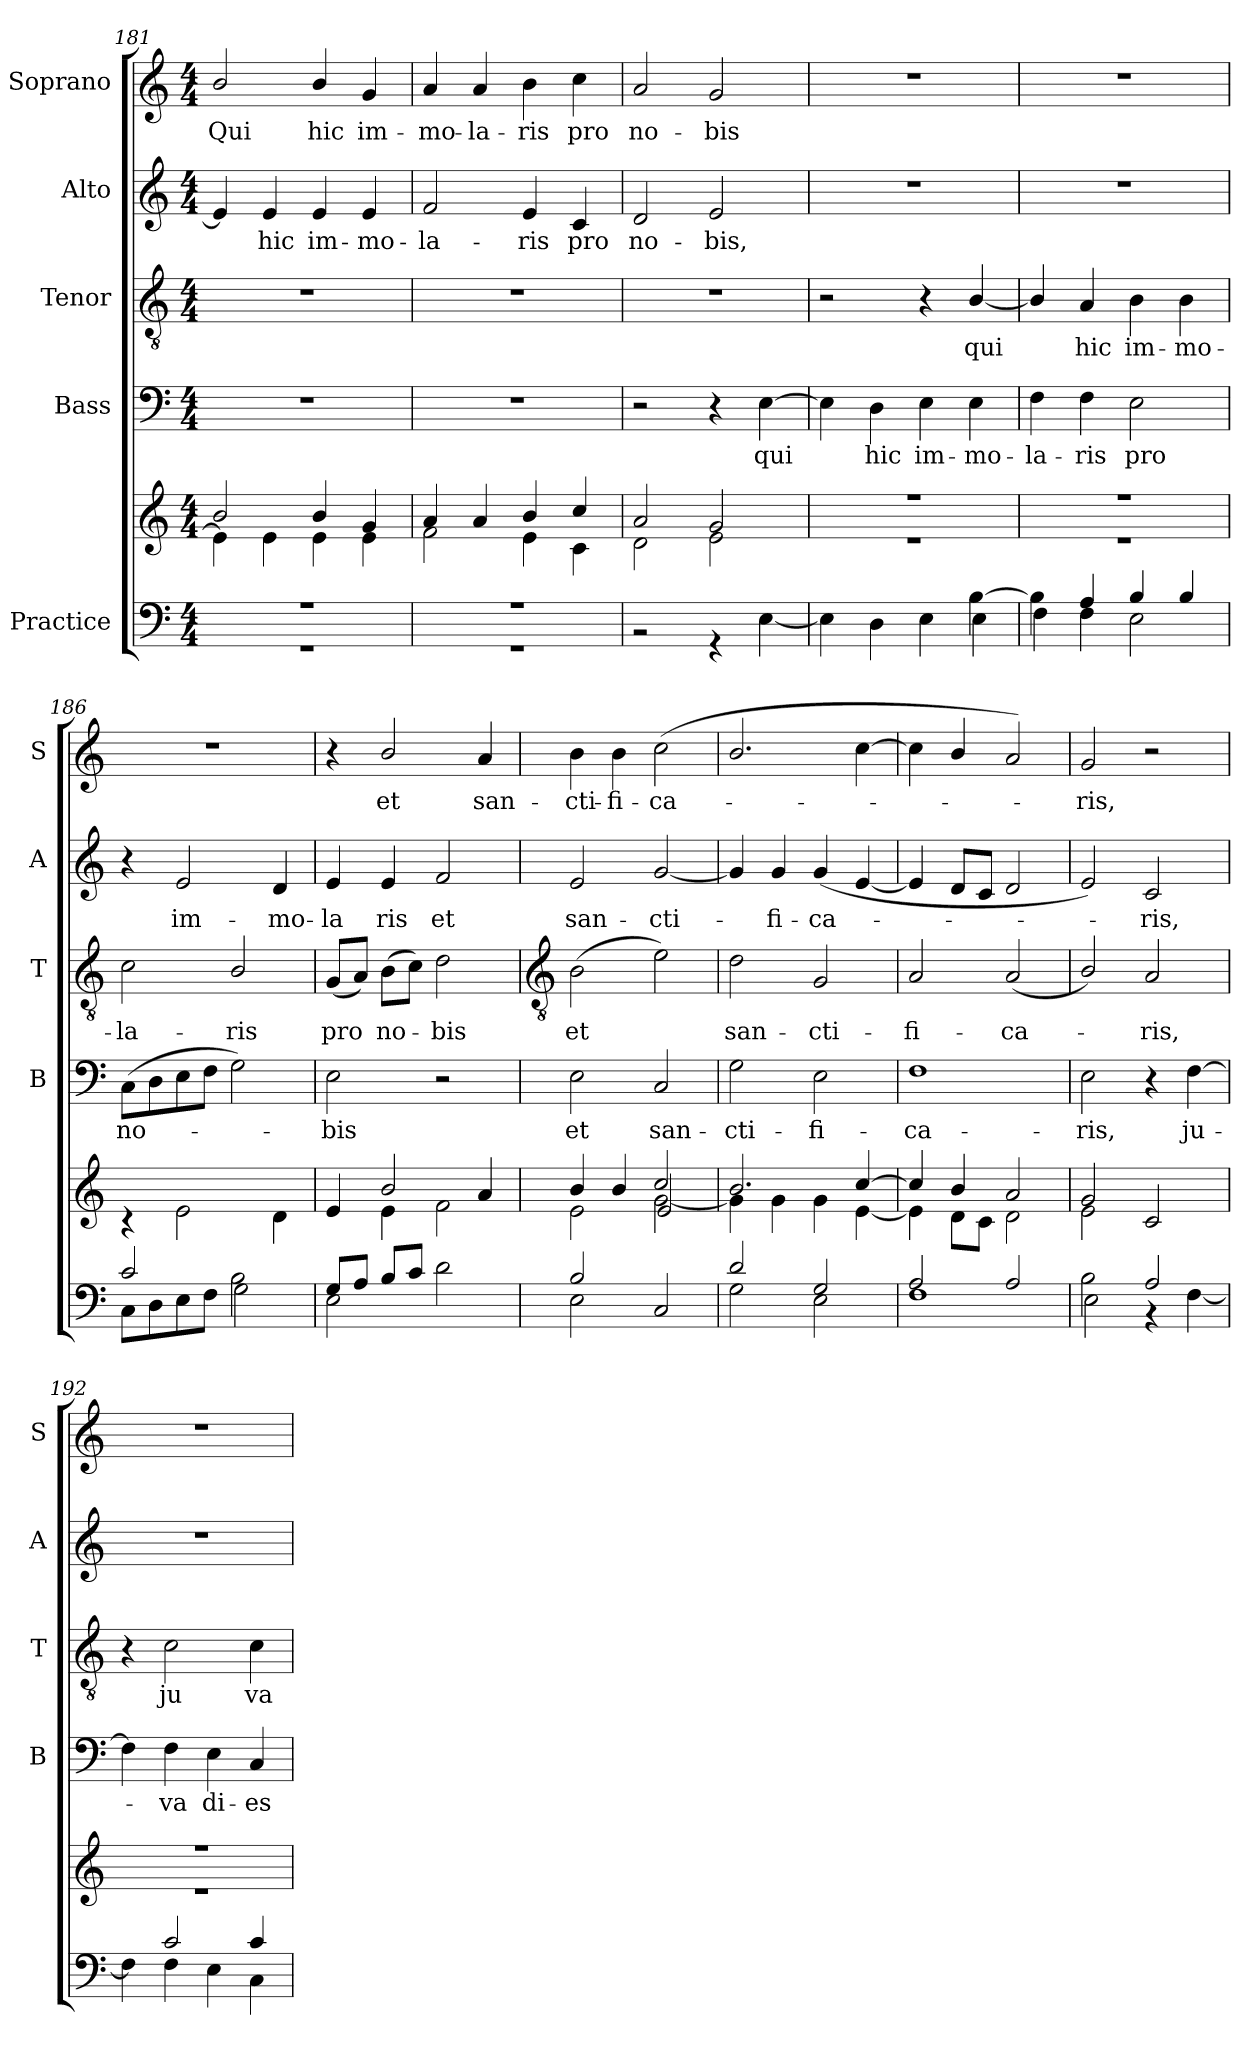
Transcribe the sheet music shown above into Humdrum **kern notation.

**kern	**kern	**kern	**text	**kern	**text	**kern	**text	**kern	**text
*part5	*part5	*part4	*part4	*part3	*part3	*part2	*part2	*part1	*part1
*staff6	*staff5	*staff4	*staff4	*staff3	*staff3	*staff2	*staff2	*staff1	*staff1
*I"Practice	*	*I"Bass	*	*I"Tenor	*	*I"Alto	*	*I"Soprano	*
*	*	*I'B	*	*I'T	*	*I'A	*	*I'S	*
*clefF4	*clefG2	*clefF4	*	*clefGv2	*	*clefG2	*	*clefG2	*
*k[]	*k[]	*k[]	*	*k[]	*	*k[]	*	*k[]	*
*C:	*C:	*C:	*	*C:	*	*C:	*	*C:	*
*M4/4	*M4/4	*M4/4	*	*M4/4	*	*M4/4	*	*M4/4	*
=181	=181	=181	=181	=181	=181	=181	=181	=181	=181
*^	*^	*	*	*	*	*	*	*	*
!	!	!	!	!	!	!	!	!	!	!	!LO:LY:b
1r	1r	2b/	4e\]	1r	.	1r	.	4e]	.	2b/	Qui
!	!	!	!	!	!	!	!	!	!LO:LY:b	!	!
.	.	.	4e\	.	.	.	.	4e	hic	.	.
!	!	!	!	!	!	!	!	!	!LO:LY:b	!	!LO:LY:b
.	.	4b/	4e	.	.	.	.	4e	im-	4b/	hic
!	!	!	!	!	!	!	!	!	!LO:LY:b	!	!LO:LY:b
.	.	4g	4e	.	.	.	.	4e	-mo-	4g	im-
=182	=182	=182	=182	=182	=182	=182	=182	=182	=182	=182	=182
!	!	!	!	!	!	!	!	!	!LO:LY:b	!	!LO:LY:b
1r	1r	4a	2f\	1r	.	1r	.	2f	-la-	4a	-mo-
!	!	!	!	!	!	!	!	!	!	!	!LO:LY:b
.	.	4a	.	.	.	.	.	.	.	4a	-la-
!	!	!	!	!	!	!	!	!	!LO:LY:b	!	!LO:LY:b
.	.	4b/	4e	.	.	.	.	4e	-ris	4b	-ris
!	!	!	!	!	!	!	!	!	!LO:LY:b	!	!LO:LY:b
.	.	4cc/	4c	.	.	.	.	4c	pro	4cc	pro
=183	=183	=183	=183	=183	=183	=183	=183	=183	=183	=183	=183
!	!	!	!	!	!	!	!	!	!LO:LY:b	!	!LO:LY:b
1ryy	2r	2a	2d	2r	.	1r	.	2d	no-	2a	no-
!	!	!	!	!	!	!	!	!	!LO:LY:b	!	!LO:LY:b
.	4r	2g	2e	4r	.	.	.	2e	-bis,	2g	-bis
!	!	!	!	!	!LO:LY:b	!	!	!	!	!	!
.	[4E	.	.	[4E	qui	.	.	.	.	.	.
=184	=184	=184	=184	=184	=184	=184	=184	=184	=184	=184	=184
2ryy	4E]	1r	1r	4E]	.	2r	.	1r	.	1r	.
!	!	!	!	!	!LO:LY:b	!	!	!	!	!	!
.	4D	.	.	4D	hic	.	.	.	.	.	.
!	!	!	!	!	!LO:LY:b	!	!	!	!	!	!
4ryy	4E	.	.	4E	im-	4r	.	.	.	.	.
!	!	!	!	!	!LO:LY:b	!	!LO:LY:b	!	!	!	!
[4B\	4E	.	.	4E	-mo-	[4B/	qui	.	.	.	.
=185	=185	=185	=185	=185	=185	=185	=185	=185	=185	=185	=185
!	!	!	!	!	!LO:LY:b	!	!	!	!	!	!
4B\]	4F	1r	1r	4F	-la-	4B/]	.	1r	.	1r	.
!	!	!	!	!	!LO:LY:b	!	!LO:LY:b	!	!	!	!
4A	4F	.	.	4F	-ris	4A	hic	.	.	.	.
!	!	!	!	!	!LO:LY:b	!	!LO:LY:b	!	!	!	!
4B/	2E	.	.	2E	pro	4B	im-	.	.	.	.
!	!	!	!	!	!	!	!LO:LY:b	!	!	!	!
4B/	.	.	.	.	.	4B	-mo-	.	.	.	.
=186	=186	=186	=186	=186	=186	=186	=186	=186	=186	=186	=186
!	!	!	!	!	!LO:LY:b	!	!LO:LY:b	!	!	!	!
2c/	8CL	1ryy	4r	(>8CL	no-	2c	-la-	4r	.	1r	.
.	8D	.	.	8D	.	.	.	.	.	.	.
!	!	!	!	!	!	!	!	!	!LO:LY:b	!	!
.	8E	.	2e	8E	.	.	.	2e	im-	.	.
.	8FJ	.	.	8FJ	.	.	.	.	.	.	.
!	!	!	!	!	!	!	!LO:LY:b	!	!	!	!
2B\	2G	.	.	2G)	.	2B/	-ris	.	.	.	.
!	!	!	!	!	!	!	!	!	!LO:LY:b	!	!
.	.	.	4d	.	.	.	.	4d	-mo-	.	.
=187	=187	=187	=187	=187	=187	=187	=187	=187	=187	=187	=187
!	!	!	!	!	!LO:LY:b	!	!LO:LY:b	!	!LO:LY:b	!	!
8G/L	2E	4ryy	4e	2E	bis	(<8GL	pro	4e	-la	4r	.
8A/J	.	.	.	.	.	8AJ)	.	.	.	.	.
!	!	!	!	!	!	!	!LO:LY:b	!	!LO:LY:b	!	!LO:LY:b
8B/L	.	2b/	4e\	.	.	(>8BL	no-	4e	ris	2b/	et
8c/J	.	.	.	.	.	8cJ)	.	.	.	.	.
!	!	!	!	!	!	!	!LO:LY:b	!	!LO:LY:b	!	!
2d	2ryy	.	2f\	2r	.	2d	bis	2f	et	.	.
!	!	!	!	!	!	!	!	!	!	!	!LO:LY:b
.	.	4a	.	.	.	.	.	.	.	4a	san-
*	*	*v	*v	*	*	*	*	*	*	*	*
!!LO:LB:g=z
=188	=188	=188	=188	=188	=188	=188	=188	=188	=188	=188
*	*	*	*	*	*clefGv2	*	*	*	*	*
*	*	*^	*	*	*	*	*	*	*	*
*	*	*	*^	*	*	*	*	*	*	*	*
!	!	!	!	!	!	!LO:LY:b	!	!LO:LY:b	!	!LO:LY:b	!	!LO:LY:b
2B	2E	4b/	2e\	2ryy	2E	et	(>2B	et	2e	san-	4b	-cti-
!	!	!	!	!	!	!	!	!	!	!	!	!LO:LY:b
.	.	4b/	.	.	.	.	.	.	.	.	4b	-fi-
!	!	!	!	!	!	!LO:LY:b	!	!	!	!LO:LY:b	!	!LO:LY:b
2ryy	2C	2cc/	[2g	2e	2C	san-	2e)	.	[2g	-cti-	(<2cc	-ca-
=189	=189	=189	=189	=189	=189	=189	=189	=189	=189	=189	=189	=189
!	!	!	!	!	!	!LO:LY:b	!	!LO:LY:b	!	!	!	!
*	*	*	*v	*v	*	*	*	*	*	*	*	*
2d	2G	2.b/	4g\]	2G	-cti-	2d	san-	4g]	.	2.b/	.
!	!	!	!	!	!	!	!	!	!LO:LY:b	!	!
.	.	.	4g\	.	.	.	.	4g	fi-	.	.
!	!	!	!	!	!LO:LY:b	!	!LO:LY:b	!	!LO:LY:b	!	!
2G	2E	.	4g\	2E	-fi-	2G	-cti-	(<4g	-ca-	.	.
.	.	[4cc/	[4e	.	.	.	.	[4e	.	[4cc	.
=190	=190	=190	=190	=190	=190	=190	=190	=190	=190	=190	=190
!	!	!	!	!	!LO:LY:b	!	!LO:LY:b	!	!	!	!
2A/	1F	4cc/]	4e]	1F	-ca-	2A	-fi-	4e]	.	4cc]	.
.	.	4b/	8d\L	.	.	.	.	8dL	.	4b/	.
.	.	.	8c\J	.	.	.	.	8cJ	.	.	.
!	!	!	!	!	!	!	!LO:LY:b	!	!	!	!
2A/	.	2a	2d	.	.	(<2A	-ca-	2d	.	2a)	.
=191	=191	=191	=191	=191	=191	=191	=191	=191	=191	=191	=191
!	!	!	!	!	!LO:LY:b	!	!	!	!	!	!LO:LY:b
2B\	2E	2g	2e	2E	-ris,	2B/)	.	2e)	.	2g	ris,
!	!	!	!	!	!	!	!LO:LY:b	!	!LO:LY:b	!	!
2A/	4r	2ryy	2c	4r	.	2A	ris,	2c	ris,	2r	.
!	!	!	!	!	!LO:LY:b	!	!	!	!	!	!
.	[4F	.	.	[4F	ju-	.	.	.	.	.	.
=192	=192	=192	=192	=192	=192	=192	=192	=192	=192	=192	=192
4ryy	4F]	1r	1r	4F]	.	4r	.	1r	.	1r	.
!	!	!	!	!	!LO:LY:b	!	!LO:LY:b	!	!	!	!
2c/	4F	.	.	4F	va	2c	ju	.	.	.	.
!	!	!	!	!	!LO:LY:b	!	!	!	!	!	!
.	4E	.	.	4E	di-	.	.	.	.	.	.
!	!	!	!	!	!LO:LY:b	!	!LO:LY:b	!	!	!	!
4c	4C\	.	.	4C	-es	4c	va	.	.	.	.
*v	*v	*	*	*	*	*	*	*	*	*	*
*	*v	*v	*	*	*	*	*	*	*	*
=	=	=	=	=	=	=	=	=	=
*-	*-	*-	*-	*-	*-	*-	*-	*-	*-
